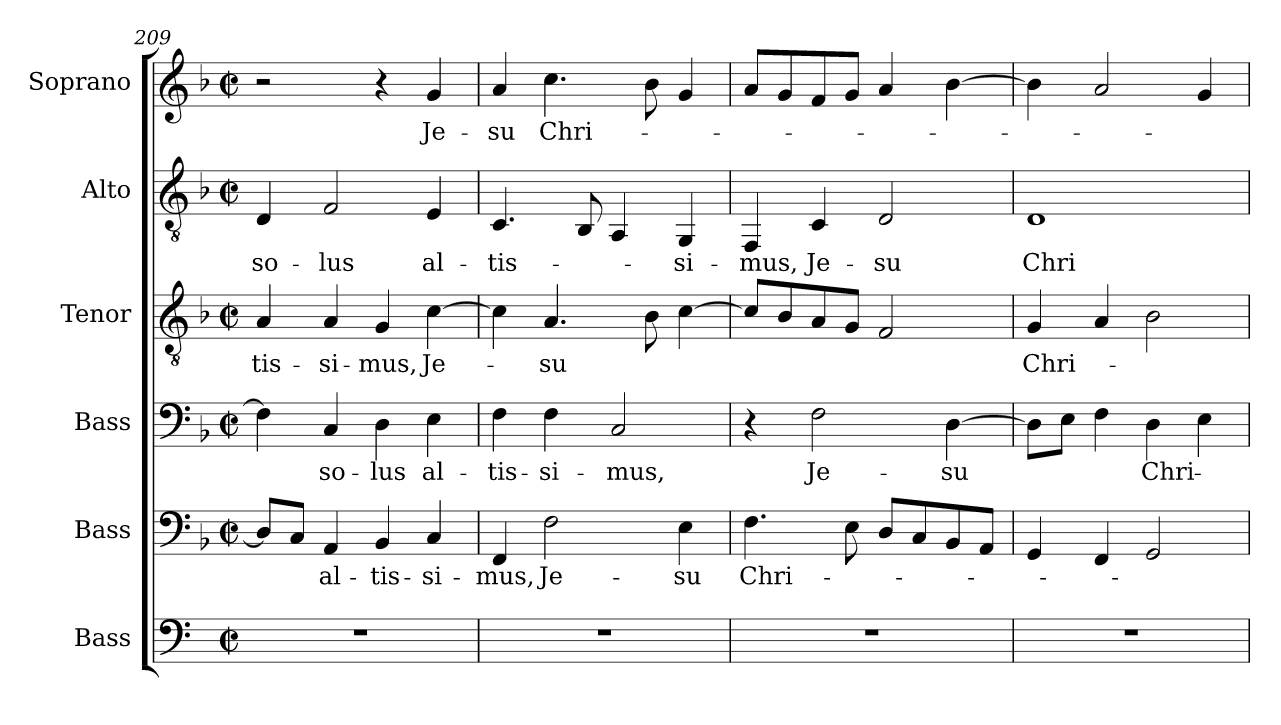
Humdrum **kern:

**kern	**kern	**text	**kern	**text	**kern	**text	**kern	**text	**kern	**text
*part6	*part5	*part5	*part4	*part4	*part3	*part3	*part2	*part2	*part1	*part1
*staff6	*staff5	*staff5	*staff4	*staff4	*staff3	*staff3	*staff2	*staff2	*staff1	*staff1
*I"Bass	*I"Bass	*	*I"Bass	*	*I"Tenor	*	*I"Alto	*	*I"Soprano	*
*I'B.	*I'B.	*	*I'B.	*	*I'T.	*	*I'A.	*	*I'S.	*
*clefF4	*clefF4	*	*clefF4	*	*clefGv2	*	*clefGv2	*	*clefG2	*
*	*	*	*	*	*ITrd7c12	*	*	*	*	*
*k[]	*k[b-]	*	*k[b-]	*	*k[b-]	*	*k[b-]	*	*k[b-]	*
*C:	*F:	*	*F:	*	*F:	*	*F:	*	*F:	*
*M2/2	*M2/2	*	*M2/2	*	*M2/2	*	*M2/2	*	*M2/2	*
*met(c|)	*met(c|)	*	*met(c|)	*	*met(c|)	*	*met(c|)	*	*met(c|)	*
=209	=209	=209	=209	=209	=209	=209	=209	=209	=209	=209
!	!	!	!	!	!	!LO:LY:b:color=#000000	!	!	!	!
!	!	!	!	!	!	!	!	!LO:LY:b:color=#000000	!	!
1r	8Di/L]	.	4Fi\]	.	4AAi/	-tis-	4Di/	so-	2r	.
.	8Ci/J	.	.	.	.	.	.	.	.	.
!	!	!LO:LY:b:color=#000000	!	!	!	!	!	!	!	!
!	!	!	!	!LO:LY:b:color=#000000	!	!	!	!	!	!
!	!	!	!	!	!	!LO:LY:b:color=#000000	!	!	!	!
!	!	!	!	!	!	!	!	!LO:LY:b:color=#000000	!	!
.	4AAi/	al-	4Ci/	so-	4AAi/	-si-	2Fi/	-lus	.	.
!	!	!LO:LY:b:color=#000000	!	!	!	!	!	!	!	!
!	!	!	!	!LO:LY:b:color=#000000	!	!	!	!	!	!
!	!	!	!	!	!	!LO:LY:b:color=#000000	!	!	!	!
.	4BB-i/	-tis-	4Di\	-lus	4GGi/	-mus,	.	.	4r	.
!	!	!LO:LY:b:color=#000000	!	!	!	!	!	!	!	!
!	!	!	!	!LO:LY:b:color=#000000	!	!	!	!	!	!
!	!	!	!	!	!	!LO:LY:b:color=#000000	!	!	!	!
!	!	!	!	!	!	!	!	!LO:LY:b:color=#000000	!	!
!	!	!	!	!	!	!	!	!	!	!LO:LY:b:color=#000000
.	4Ci/	-si-	4Ei\	al-	[4Ci\	Je-	4Ei/	al-	4gi/	Je-
=210	=210	=210	=210	=210	=210	=210	=210	=210	=210	=210
!	!	!LO:LY:b:color=#000000	!	!	!	!	!	!	!	!
!	!	!	!	!LO:LY:b:color=#000000	!	!	!	!	!	!
!	!	!	!	!	!	!	!	!LO:LY:b:color=#000000	!	!
!	!	!	!	!	!	!	!	!	!	!LO:LY:b:color=#000000
1r	4FFi/	-mus,	4Fi\	-tis-	4Ci\]	.	4.Ci/	-tis-	4ai/	-su
!	!	!LO:LY:b:color=#000000	!	!	!	!	!	!	!	!
!	!	!	!	!LO:LY:b:color=#000000	!	!	!	!	!	!
!	!	!	!	!	!	!LO:LY:b:color=#000000	!	!	!	!
!	!	!	!	!	!	!	!	!	!	!LO:LY:b:color=#000000
.	2Fi\	Je-	4Fi\	-si-	4.AAi/	-su	.	.	4.cci\	Chri-
.	.	.	.	.	.	.	8BB-i/	.	.	.
!	!	!	!	!LO:LY:b:color=#000000	!	!	!	!	!	!
.	.	.	2Ci/	-mus,	.	.	4AAi/	.	.	.
.	.	.	.	.	8BB-i\	.	.	.	8b-i\	.
!	!	!LO:LY:b:color=#000000	!	!	!	!	!	!	!	!
!	!	!	!	!	!	!	!	!LO:LY:b:color=#000000	!	!
.	4Ei\	-su	.	.	[4Ci\	.	4GGi/	-si-	4gi/	.
!!LO:PB:g=z
=211	=211	=211	=211	=211	=211	=211	=211	=211	=211	=211
!	!	!LO:LY:b:color=#000000	!	!	!	!	!	!	!	!
!	!	!	!	!	!	!	!	!LO:LY:b:color=#000000	!	!
1r	4.Fi\	Chri-	4r	.	8Ci/L]	.	4FFi/	-mus,	8ai/L	.
.	.	.	.	.	8BB-i/	.	.	.	8gi/	.
!	!	!	!	!LO:LY:b:color=#000000	!	!	!	!	!	!
!	!	!	!	!	!	!	!	!LO:LY:b:color=#000000	!	!
.	.	.	2Fi\	Je-	8AAi/	.	4Ci/	Je-	8fi/	.
.	8Ei\	.	.	.	8GGi/J	.	.	.	8gi/J	.
!	!	!	!	!	!	!	!	!LO:LY:b:color=#000000	!	!
.	8Di/L	.	.	.	2FFi/	.	2Di/	-su	4ai/	.
.	8Ci/	.	.	.	.	.	.	.	.	.
!	!	!	!	!LO:LY:b:color=#000000	!	!	!	!	!	!
.	8BB-i/	.	[4Di\	-su	.	.	.	.	[4b-i\	.
.	8AAi/J	.	.	.	.	.	.	.	.	.
=212	=212	=212	=212	=212	=212	=212	=212	=212	=212	=212
!	!	!	!	!	!	!LO:LY:b:color=#000000	!	!	!	!
!	!	!	!	!	!	!	!	!LO:LY:b:color=#000000	!	!
1r	4GGi/	.	8Di\L]	.	4GGi/	Chri-	1Di	Chri-	4b-i\]	.
.	.	.	8Ei\J	.	.	.	.	.	.	.
.	4FFi/	.	4Fi\	.	4AAi/	.	.	.	2ai/	.
!	!	!	!	!LO:LY:b:color=#000000	!	!	!	!	!	!
.	2GGi/	.	4Di\	Chri-	2BB-i\	.	.	.	.	.
.	.	.	4Ei\	.	.	.	.	.	4gi/	.
=	=	=	=	=	=	=	=	=	=	=
*-	*-	*-	*-	*-	*-	*-	*-	*-	*-	*-
